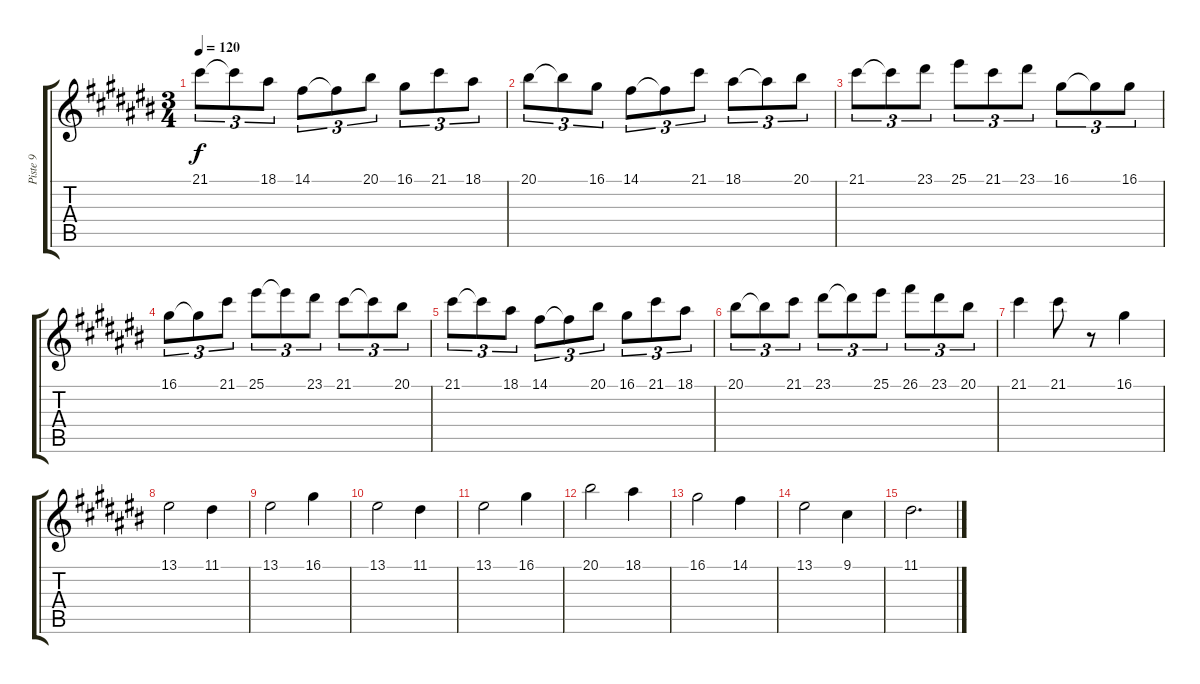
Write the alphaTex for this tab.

\track ("Piste 9" "Piste 9") {instrument recorder}
\staff {score tabs}
\tuning (E4 B3 G3 D3 A2 E2) {hide}
\ts (3 4)
\tempo 120
\clef g2
\ks c#
21.1.8{tu (3 2) dy f} 21.1{t}.8{tu (3 2)} 18.1.8{tu (3 2)} 14.1.8{tu (3 2)} 14.1{t}.8{tu (3 2)} 20.1.8{tu (3 2)} 16.1.8{tu (3 2)} 21.1.8{tu (3 2)} 18.1.8{tu (3 2)} |
20.1.8{tu (3 2)} 20.1{t}.8{tu (3 2)} 16.1.8{tu (3 2)} 14.1.8{tu (3 2)} 14.1{t}.8{tu (3 2)} 21.1.8{tu (3 2)} 18.1.8{tu (3 2)} 18.1{t}.8{tu (3 2)} 20.1.8{tu (3 2)} |
21.1.8{tu (3 2)} 21.1{t}.8{tu (3 2)} 23.1.8{tu (3 2)} 25.1.8{tu (3 2)} 21.1.8{tu (3 2)} 23.1.8{tu (3 2)} 16.1.8{tu (3 2)} 16.1{t}.8{tu (3 2)} 16.1.8{tu (3 2)} |
16.1.8{tu (3 2)} 16.1{t}.8{tu (3 2)} 21.1.8{tu (3 2)} 25.1.8{tu (3 2)} 25.1{t}.8{tu (3 2)} 23.1.8{tu (3 2)} 21.1.8{tu (3 2)} 21.1{t}.8{tu (3 2)} 20.1.8{tu (3 2)} |
21.1.8{tu (3 2)} 21.1{t}.8{tu (3 2)} 18.1.8{tu (3 2)} 14.1.8{tu (3 2)} 14.1{t}.8{tu (3 2)} 20.1.8{tu (3 2)} 16.1.8{tu (3 2)} 21.1.8{tu (3 2)} 18.1.8{tu (3 2)} |
20.1.8{tu (3 2)} 20.1{t}.8{tu (3 2)} 21.1.8{tu (3 2)} 23.1.8{tu (3 2)} 23.1{t}.8{tu (3 2)} 25.1.8{tu (3 2)} 26.1.8{tu (3 2)} 23.1.8{tu (3 2)} 20.1.8{tu (3 2)} |
21.1.4 21.1.8 r.8 16.1.4 |
13.1.2 11.1.4 |
13.1.2 16.1.4 |
13.1.2 11.1.4 |
13.1.2 16.1.4 |
20.1.2 18.1.4 |
16.1.2 14.1.4 |
13.1.2 9.1.4 |
11.1.2{d}
